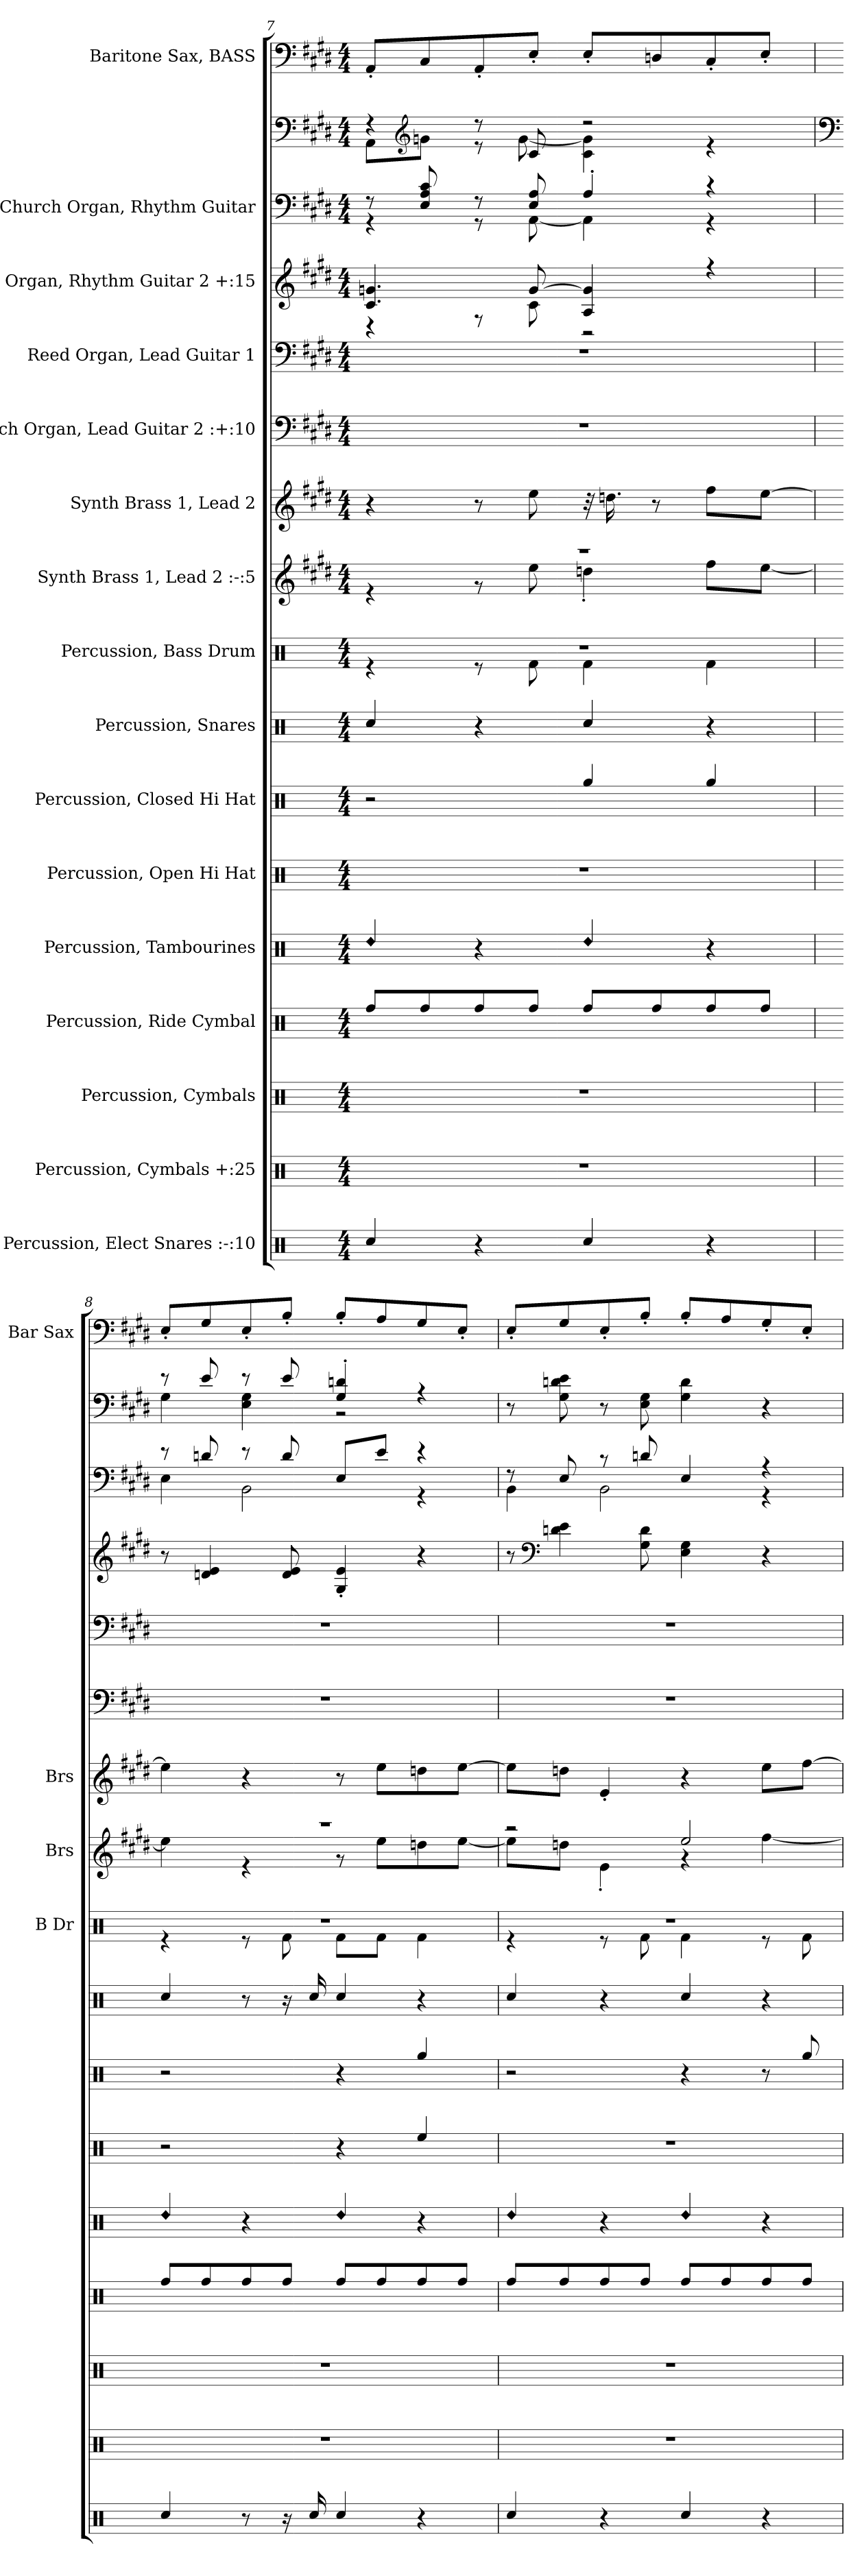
**kern	**kern	**kern	**kern	**kern	**kern	**kern	**kern	**kern	**kern	**kern	**kern	**kern	**kern	**kern	**kern	**kern
*part16	*part15	*part14	*part13	*part12	*part11	*part10	*part9	*part8	*part7	*part6	*part5	*part4	*part3	*part2	*part2	*part1
*staff17	*staff16	*staff15	*staff14	*staff13	*staff12	*staff11	*staff10	*staff9	*staff8	*staff7	*staff6	*staff5	*staff4	*staff3	*staff2	*staff1
*I"Percussion, Elect Snares :-:10	*I"Percussion, Cymbals  +:25	*I"Percussion, Cymbals	*I"Percussion, Ride Cymbal	*I"Percussion, Tambourines	*I"Percussion, Open Hi Hat	*I"Percussion, Closed Hi Hat	*I"Percussion, Snares	*I"Percussion, Bass Drum	*I"Synth Brass 1, Lead 2 :-:5	*I"Synth Brass 1, Lead 2	*I"Church Organ, Lead Guitar 2 :+:10	*I"Reed Organ, Lead Guitar 1	*I"Reed Organ, Rhythm Guitar 2 +:15	*I"Church Organ, Rhythm Guitar	*	*I"Baritone Sax, BASS
*	*	*	*	*	*	*	*	*I'B Dr	*I'Brs	*I'Brs	*	*	*	*	*	*I'Bar Sax
!!LO:PB:g=z
*clefX	*clefX	*clefX	*clefX	*clefX	*clefX	*clefX	*clefX	*clefX	*clefG2	*clefG2	*clefF4	*clefF4	*clefG2	*clefF4	*clefF4	*clefF4
*	*	*	*	*	*	*	*	*	*	*	*	*	*	*	*	*ITrd12c21
*k[]	*k[]	*k[]	*k[]	*k[]	*k[]	*k[]	*k[]	*k[]	*k[f#c#g#d#]	*k[f#c#g#d#]	*k[f#c#g#d#]	*k[f#c#g#d#]	*k[f#c#g#d#]	*k[f#c#g#d#]	*k[f#c#g#d#]	*k[f#c#g#d#]
*M4/4	*M4/4	*M4/4	*M4/4	*M4/4	*M4/4	*M4/4	*M4/4	*M4/4	*M4/4	*M4/4	*M4/4	*M4/4	*M4/4	*M4/4	*M4/4	*M4/4
=7	=7	=7	=7	=7	=7	=7	=7	=7	=7	=7	=7	=7	=7	=7	=7	=7
!	!	!	!	!LO:N:head=diamond	!	!	!	!	!	!	!	!	!	!	!	!
*	*	*	*	*	*	*	*	*^	*^	*	*	*	*^	*^	*^	*
4Rcc/	1r	1r	8Rff/L	4Rdd/	1r	2r	4Rcc/	1r	4r	1r	4r	4r	1r	1r	4.c#/ 4.gn/	4r	8r	4r	4r	8AA\L	8AAA'/L
*	*	*	*	*	*	*	*	*	*	*	*	*	*	*	*	*	*	*	*clefG2	*	*
.	.	.	8Rff/	.	.	.	.	.	.	.	.	.	.	.	.	.	8E/ 8A/ 8c#/	.	.	8gn\J	8CC#/
4r	.	.	8Rff/	4r	.	.	4r	.	8r	.	8r	8r	.	.	.	8r	8r	8r	8r	8r	8AAA'/
.	.	.	8Rff/J	.	.	.	.	.	8Rf\	.	8ee\	8ee\	.	.	[8g/	8c#\	8E/ 8A/	[8AA\	8c#/	[8g\	8EE'/J
!	!	!	!	!LO:N:head=diamond	!	!	!	!	!	!	!	!	!	!	!	!	!	!	!	!	!
4Rcc/	.	.	8Rff/L	4Rdd/	.	4Rgg/	4Rcc/	.	4Rf\	.	4ddn'\	32r	.	.	4A/ 4g/]	2r	4A'/	4AA\]	2r	4c#\ 4g\]	8EE'/L
.	.	.	.	.	.	.	.	.	.	.	.	16.ddn\	.	.	.	.	.	.	.	.	.
.	.	.	8Rff/	.	.	.	.	.	.	.	.	8r	.	.	.	.	.	.	.	.	8DDn/
4r	.	.	8Rff/	4r	.	4Rgg/	4r	.	4Rf\	.	8ff#\L	8ff#\L	.	.	4r	.	4r	4r	.	4r	8CC#'/
.	.	.	8Rff/J	.	.	.	.	.	.	.	[8ee\J	[8ee\J	.	.	.	.	.	.	.	.	8EE'/J
*	*	*	*	*	*	*	*	*	*	*	*	*	*	*	*v	*v	*	*	*	*	*
=8	=8	=8	=8	=8	=8	=8	=8	=8	=8	=8	=8	=8	=8	=8	=8	=8	=8	=8	=8	=8
*	*	*	*	*	*	*	*	*	*	*	*	*	*	*	*	*	*	*clefF4	*	*
!	!	!	!	!LO:N:head=diamond	!	!	!	!	!	!	!	!	!	!	!	!	!	!	!	!
4Rcc/	1r	1r	8Rff/L	4Rdd/	2r	2r	4Rcc/	1r	4r	1r	4ee\]	4ee\]	1r	1r	8r	8r	4E\	8r	4G#\	8EE'/L
.	.	.	8Rff/	.	.	.	.	.	.	.	.	.	.	.	4dn/ 4e/	8dn/	.	8e/	.	8GG#/
8r	.	.	8Rff/	4r	.	.	8r	.	8r	.	4r	4r	.	.	.	8r	2BB\	8r	4E\ 4G#\	8EE'/
16r	.	.	8Rff/J	.	.	.	16r	.	8Rf\	.	.	.	.	.	8d/ 8e/	8d/	.	8e/	.	8BB'/J
16Rcc/	.	.	.	.	.	.	16Rcc/	.	.	.	.	.	.	.	.	.	.	.	.	.
!	!	!	!	!LO:N:head=diamond	!	!	!	!	!	!	!	!	!	!	!	!	!	!	!	!
4Rcc/	.	.	8Rff/L	4Rdd/	4r	4r	4Rcc/	.	8Rf\L	.	8r	8r	.	.	4G#/' 4e/'	8E/L	.	4G#/' 4dn/'	2r	8BB'/L
.	.	.	8Rff/	.	.	.	.	.	8Rf\J	.	8ee\L	8ee\L	.	.	.	8e/J	.	.	.	8AA/
4r	.	.	8Rff/	4r	4Ree/	4Rgg/	4r	.	4Rf\	.	8ddn\	8ddn\	.	.	4r	4r	4r	4r	.	8GG#/
.	.	.	8Rff/J	.	.	.	.	.	.	.	[8ee\J	[8ee\J	.	.	.	.	.	.	.	8EE'/J
*	*	*	*	*	*	*	*	*	*	*	*	*	*	*	*	*	*	*v	*v	*
=9	=9	=9	=9	=9	=9	=9	=9	=9	=9	=9	=9	=9	=9	=9	=9	=9	=9	=9	=9
!	!	!	!	!LO:N:head=diamond	!	!	!	!	!	!	!	!	!	!	!	!	!	!	!
4Rcc/	1r	1r	8Rff/L	4Rdd/	1r	2r	4Rcc/	1r	4r	2r	8ee\L]	8ee\L]	1r	1r	8r	8r	4BB\	8r	8EE'/L
*	*	*	*	*	*	*	*	*	*	*	*	*	*	*	*clefF4	*	*	*	*
.	.	.	8Rff/	.	.	.	.	.	.	.	8ddn\J	8ddn\J	.	.	4dn\ 4e\	8E/	.	8G#\ 8dn\ 8e\	8GG#/
4r	.	.	8Rff/	4r	.	.	4r	.	8r	.	4e'\	4e'/	.	.	.	8r	2BB\	8r	8EE'/
.	.	.	8Rff/J	.	.	.	.	.	8Rf\	.	.	.	.	.	8G#\ 8d\	8dn/	.	8E\ 8G#\	8BB'/J
!	!	!	!	!LO:N:head=diamond	!	!	!	!	!	!	!	!	!	!	!	!	!	!	!
4Rcc/	.	.	8Rff/L	4Rdd/	.	4r	4Rcc/	.	4Rf\	2ee/	4r	4r	.	.	4E\ 4G#\	4E/	.	4G#\ 4d\	8BB'/L
.	.	.	8Rff/	.	.	.	.	.	.	.	.	.	.	.	.	.	.	.	8AA/
4r	.	.	8Rff/	4r	.	8r	4r	.	8r	.	[4ff#\	8ee\L	.	.	4r	4r	4r	4r	8GG#'/
.	.	.	8Rff/J	.	.	8Rgg/	.	.	8Rf\	.	.	[8ff#\J	.	.	.	.	.	.	8EE'/J
*	*	*	*	*	*	*	*	*v	*v	*	*	*	*	*	*	*v	*v	*	*
*	*	*	*	*	*	*	*	*	*v	*v	*	*	*	*	*	*	*
=	=	=	=	=	=	=	=	=	=	=	=	=	=	=	=	=
*-	*-	*-	*-	*-	*-	*-	*-	*-	*-	*-	*-	*-	*-	*-	*-	*-
